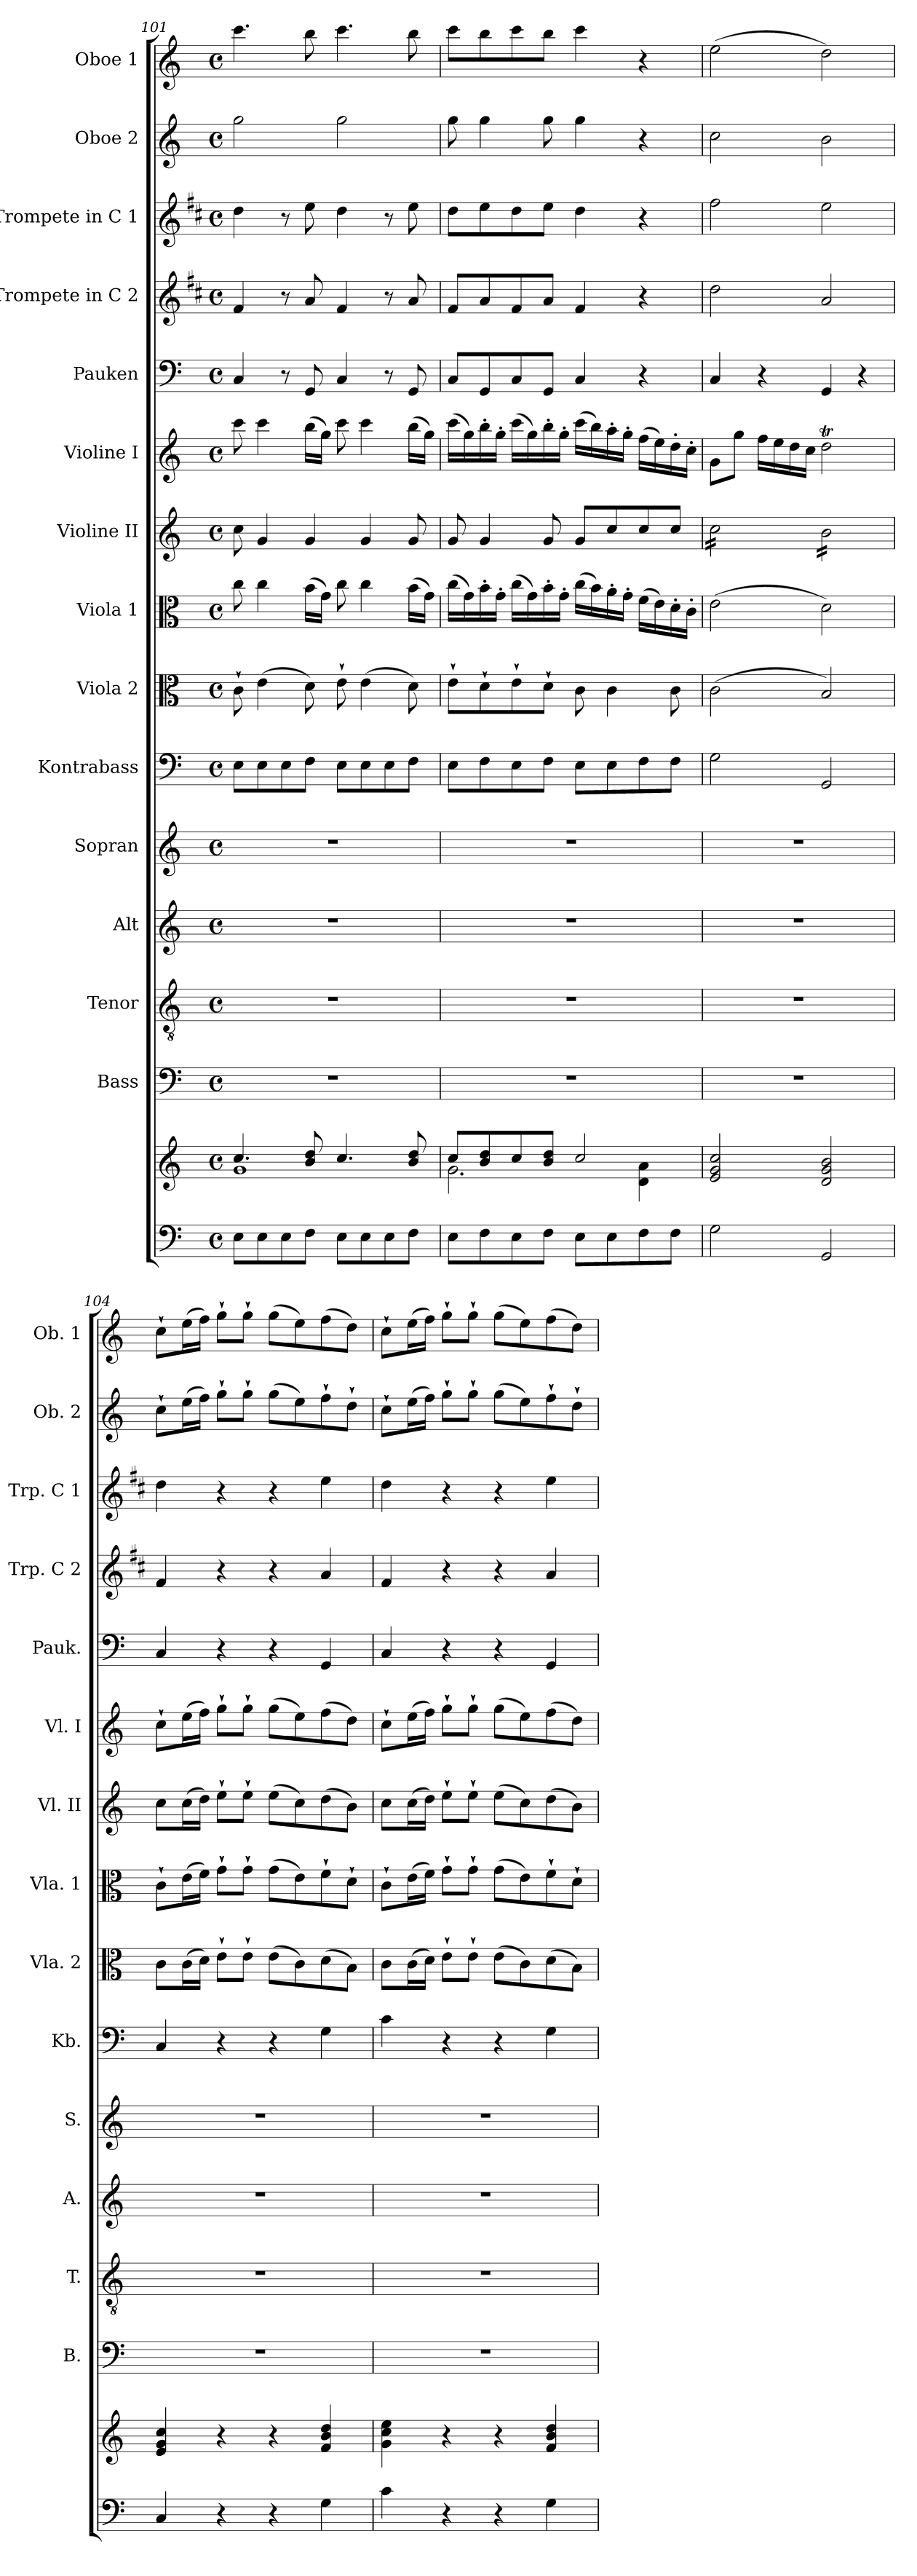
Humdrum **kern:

**kern	**kern	**kern	**kern	**kern	**kern	**kern	**kern	**kern	**kern	**kern	**kern	**kern	**kern	**kern	**kern
*part15	*part15	*part14	*part13	*part12	*part11	*part10	*part9	*part8	*part7	*part6	*part5	*part4	*part3	*part2	*part1
*staff16	*staff15	*staff14	*staff13	*staff12	*staff11	*staff10	*staff9	*staff8	*staff7	*staff6	*staff5	*staff4	*staff3	*staff2	*staff1
*	*	*I"Bass	*I"Tenor	*I"Alt	*I"Sopran	*I"Kontrabass	*I"Viola 2	*I"Viola 1	*I"Violine II	*I"Violine I	*I"Pauken	*I"Trompete in C 2	*I"Trompete in C 1	*I"Oboe 2	*I"Oboe 1
*	*	*I'B.	*I'T.	*I'A.	*I'S.	*I'Kb.	*I'Vla. 2	*I'Vla. 1	*I'Vl. II	*I'Vl. I	*I'Pauk.	*I'Trp. C 2	*I'Trp. C 1	*I'Ob. 2	*I'Ob. 1
*clefF4	*clefG2	*clefF4	*clefGv2	*clefG2	*clefG2	*clefF4	*clefC3	*clefC3	*clefG2	*clefG2	*clefF4	*clefG2	*clefG2	*clefG2	*clefG2
*	*	*	*	*	*	*ITrd7c12	*	*	*	*	*	*ITrd1c2	*ITrd1c2	*	*
*k[]	*k[]	*k[]	*k[]	*k[]	*k[]	*k[]	*k[]	*k[]	*k[]	*k[]	*k[]	*k[]	*k[]	*k[]	*k[]
*C:	*C:	*C:	*C:	*C:	*C:	*C:	*C:	*C:	*C:	*C:	*C:	*C:	*C:	*C:	*C:
*M4/4	*M4/4	*M4/4	*M4/4	*M4/4	*M4/4	*M4/4	*M4/4	*M4/4	*M4/4	*M4/4	*M4/4	*M4/4	*M4/4	*M4/4	*M4/4
*met(c)	*met(c)	*met(c)	*met(c)	*met(c)	*met(c)	*met(c)	*met(c)	*met(c)	*met(c)	*met(c)	*met(c)	*met(c)	*met(c)	*met(c)	*met(c)
=101	=101	=101	=101	=101	=101	=101	=101	=101	=101	=101	=101	=101	=101	=101	=101
*	*^	*	*	*	*	*	*	*	*	*	*	*	*	*	*
8E\L	4.cc/	1g	1r	1r	1r	1r	8EE\L	8c`>\	8cc\	8cc\	8ccc\	4C/	4e/	4cc\	2gg\	4.ccc\
8E\	.	.	.	.	.	.	8EE\	(>4e\	4cc\	4g/	4ccc\	.	.	.	.	.
8E\	.	.	.	.	.	.	8EE\	.	.	.	.	8r	8r	8r	.	.
8F\J	8b/ 8dd/	.	.	.	.	.	8FF\J	8d\)	(>16b\LL	4g/	(>16bb\LL	8GG/	8g/	8dd\	.	8bb\
.	.	.	.	.	.	.	.	.	16g\JJ)	.	16gg\JJ)	.	.	.	.	.
8E\L	4.cc/	.	.	.	.	.	8EE\L	8e`>\	8cc\	.	8ccc\	4C/	4e/	4cc\	2gg\	4.ccc\
8E\	.	.	.	.	.	.	8EE\	(>4e\	4cc\	4g/	4ccc\	.	.	.	.	.
8E\	.	.	.	.	.	.	8EE\	.	.	.	.	8r	8r	8r	.	.
8F\J	8b/ 8dd/	.	.	.	.	.	8FF\J	8d\)	(>16b\LL	8g/	(>16bb\LL	8GG/	8g/	8dd\	.	8bb\
.	.	.	.	.	.	.	.	.	16g\JJ)	.	16gg\JJ)	.	.	.	.	.
!!LO:PB:g=z
=102	=102	=102	=102	=102	=102	=102	=102	=102	=102	=102	=102	=102	=102	=102	=102	=102
8E\L	8cc/L	2.g\	1r	1r	1r	1r	8EE\L	8e`>\L	(>16cc\LL	8g/	(>16ccc\LL	8C/L	8e/L	8cc\L	8gg\	8ccc\L
.	.	.	.	.	.	.	.	.	16g\)	.	16gg\)	.	.	.	.	.
8F\	8b/ 8dd/	.	.	.	.	.	8FF\	8d`>\	16b'>\	4g/	16bb'>\	8GG/	8g/	8dd\	4gg\	8bb\
.	.	.	.	.	.	.	.	.	16g'>\JJ	.	16gg'>\JJ	.	.	.	.	.
8E\	8cc/	.	.	.	.	.	8EE\	8e`>\	(>16cc\LL	.	(>16ccc\LL	8C/	8e/	8cc\	.	8ccc\
.	.	.	.	.	.	.	.	.	16g\)	.	16gg\)	.	.	.	.	.
8F\J	8b/ 8dd/J	.	.	.	.	.	8FF\J	8d`>\J	16b'>\	8g/	16bb'>\	8GG/J	8g/J	8dd\J	8gg\	8bb\J
.	.	.	.	.	.	.	.	.	16g'>\JJ	.	16gg'>\JJ	.	.	.	.	.
8E\L	2cc/	.	.	.	.	.	8EE\L	8c\	(>16cc\LL	8g/L	(>16ccc\LL	4C/	4e/	4cc\	4gg\	4ccc\
.	.	.	.	.	.	.	.	.	16b\)	.	16bb\)	.	.	.	.	.
8E\	.	.	.	.	.	.	8EE\	4c\	16a'>\	8cc/	16aa'>\	.	.	.	.	.
.	.	.	.	.	.	.	.	.	16g'>\JJ	.	16gg'>\JJ	.	.	.	.	.
8F\	.	4d\ 4a\	.	.	.	.	8FF\	.	(>16f\LL	8cc/	(>16ff\LL	4r	4r	4r	4r	4r
.	.	.	.	.	.	.	.	.	16e\)	.	16ee\)	.	.	.	.	.
8F\J	.	.	.	.	.	.	8FF\J	8c\	16d'>\	8cc/J	16dd'>\	.	.	.	.	.
.	.	.	.	.	.	.	.	.	16c'>\JJ	.	16cc'>\JJ	.	.	.	.	.
*	*v	*v	*	*	*	*	*	*	*	*	*	*	*	*	*	*
=103	=103	=103	=103	=103	=103	=103	=103	=103	=103	=103	=103	=103	=103	=103	=103
*	*	*	*	*	*	*	*	*	*tremolo	*	*	*	*	*	*
2G\	2e/ 2g/ 2cc/	1r	1r	1r	1r	2GG\	(>2c\	(>2e\	16cc\LL	8g\L	4C/	2cc\	2ee\	2cc\	(>2ee\
.	.	.	.	.	.	.	.	.	16cc\	.	.	.	.	.	.
.	.	.	.	.	.	.	.	.	16cc\	8gg\J	.	.	.	.	.
.	.	.	.	.	.	.	.	.	16cc\	.	.	.	.	.	.
.	.	.	.	.	.	.	.	.	16cc\	16ff\LL	4r	.	.	.	.
.	.	.	.	.	.	.	.	.	16cc\	16ee\	.	.	.	.	.
.	.	.	.	.	.	.	.	.	16cc\	16dd\	.	.	.	.	.
.	.	.	.	.	.	.	.	.	16cc\JJ	16cc\JJ	.	.	.	.	.
2GG/	2d/ 2g/ 2b/	.	.	.	.	2GGG/	2B/)	2d\)	16b\LL	2ddT\	4GG/	2g/	2dd\	2b\	2dd\)
.	.	.	.	.	.	.	.	.	16b\	.	.	.	.	.	.
.	.	.	.	.	.	.	.	.	16b\	.	.	.	.	.	.
.	.	.	.	.	.	.	.	.	16b\	.	.	.	.	.	.
.	.	.	.	.	.	.	.	.	16b\	.	4r	.	.	.	.
.	.	.	.	.	.	.	.	.	16b\	.	.	.	.	.	.
.	.	.	.	.	.	.	.	.	16b\	.	.	.	.	.	.
.	.	.	.	.	.	.	.	.	16b\JJ	.	.	.	.	.	.
*	*	*	*	*	*	*	*	*	*Xtremolo	*	*	*	*	*	*
=104	=104	=104	=104	=104	=104	=104	=104	=104	=104	=104	=104	=104	=104	=104	=104
4C/	4e/ 4g/ 4cc/	1r	1r	1r	1r	4CC/	8c\L	8c`>\L	8cc\L	8cc`>\L	4C/	4e/	4cc\	8cc`>\L	8cc`>\L
.	.	.	.	.	.	.	(>16c\L	(>16e\L	(>16cc\L	(>16ee\L	.	.	.	(>16ee\L	(>16ee\L
.	.	.	.	.	.	.	16d\JJ)	16f\JJ)	16dd\JJ)	16ff\JJ)	.	.	.	16ff\JJ)	16ff\JJ)
4r	4r	.	.	.	.	4r	8e`>\L	8g`>\L	8ee`>\L	8gg`>\L	4r	4r	4r	8gg`>\L	8gg`>\L
.	.	.	.	.	.	.	8e`>\J	8g`>\J	8ee`>\J	8gg`>\J	.	.	.	8gg`>\J	8gg`>\J
4r	4r	.	.	.	.	4r	(>8e\L	(>8g\L	(>8ee\L	(>8gg\L	4r	4r	4r	(>8gg\L	(>8gg\L
.	.	.	.	.	.	.	8c\)	8e\)	8cc\)	8ee\)	.	.	.	8ee\)	8ee\)
4G\	4f/ 4b/ 4dd/	.	.	.	.	4GG\	(>8d\	8f`>\	(>8dd\	(>8ff\	4GG/	4g/	4dd\	8ff`>\	(>8ff\
.	.	.	.	.	.	.	8B\J)	8d`>\J	8b\J)	8dd\J)	.	.	.	8dd`>\J	8dd\J)
=105	=105	=105	=105	=105	=105	=105	=105	=105	=105	=105	=105	=105	=105	=105	=105
4c\	4g\ 4cc\ 4ee\	1r	1r	1r	1r	4C\	8c\L	8c`>\L	8cc\L	8cc`>\L	4C/	4e/	4cc\	8cc`>\L	8cc`>\L
.	.	.	.	.	.	.	(>16c\L	(>16e\L	(>16cc\L	(>16ee\L	.	.	.	(>16ee\L	(>16ee\L
.	.	.	.	.	.	.	16d\JJ)	16f\JJ)	16dd\JJ)	16ff\JJ)	.	.	.	16ff\JJ)	16ff\JJ)
4r	4r	.	.	.	.	4r	8e`>\L	8g`>\L	8ee`>\L	8gg`>\L	4r	4r	4r	8gg`>\L	8gg`>\L
.	.	.	.	.	.	.	8e`>\J	8g`>\J	8ee`>\J	8gg`>\J	.	.	.	8gg`>\J	8gg`>\J
4r	4r	.	.	.	.	4r	(>8e\L	(>8g\L	(>8ee\L	(>8gg\L	4r	4r	4r	(>8gg\L	(>8gg\L
.	.	.	.	.	.	.	8c\)	8e\)	8cc\)	8ee\)	.	.	.	8ee\)	8ee\)
4G\	4f/ 4b/ 4dd/	.	.	.	.	4GG\	(>8d\	8f`>\	(>8dd\	(>8ff\	4GG/	4g/	4dd\	8ff`>\	(>8ff\
.	.	.	.	.	.	.	8B\J)	8d`>\J	8b\J)	8dd\J)	.	.	.	8dd`>\J	8dd\J)
=	=	=	=	=	=	=	=	=	=	=	=	=	=	=	=
*-	*-	*-	*-	*-	*-	*-	*-	*-	*-	*-	*-	*-	*-	*-	*-
